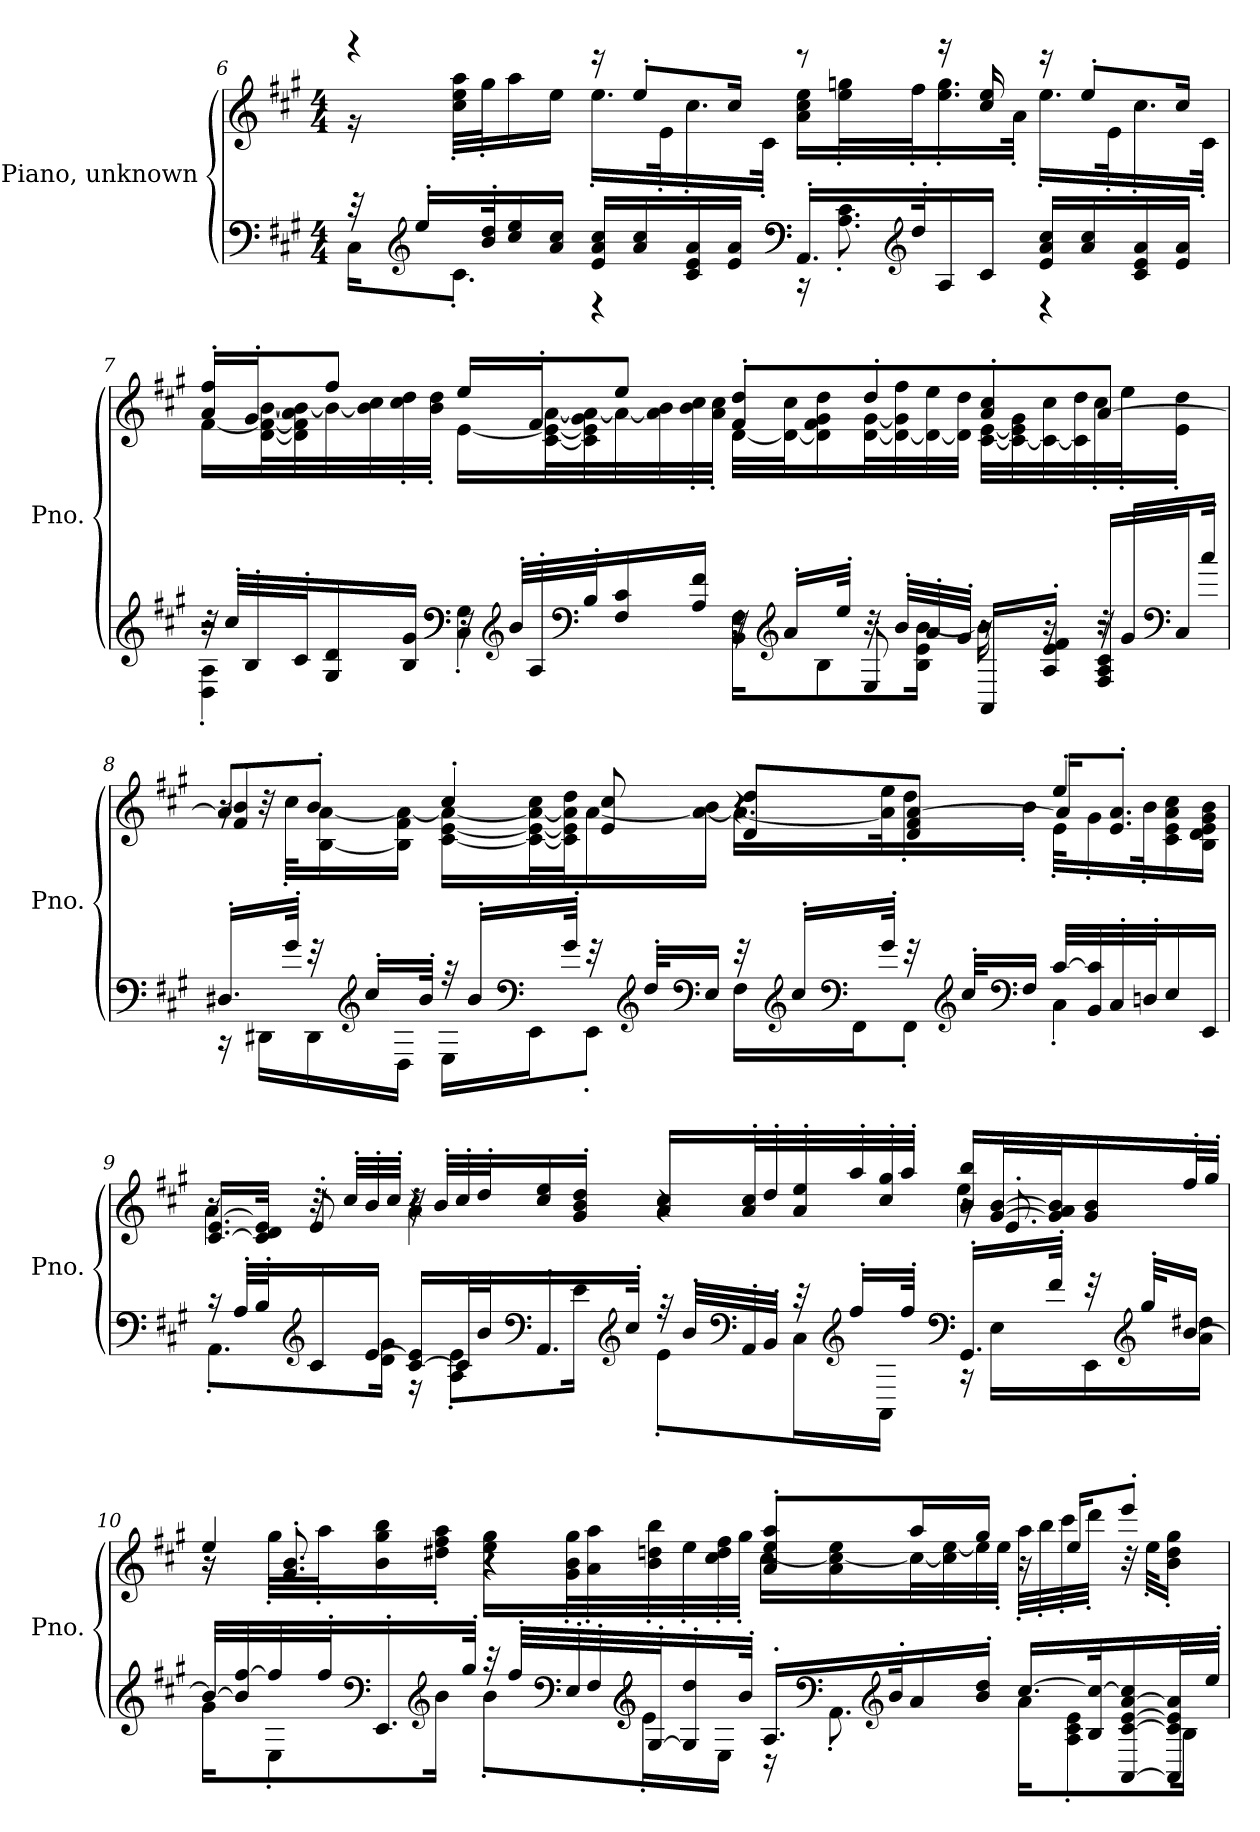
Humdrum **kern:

**kern	**kern
*part1	*part1
*staff2	*staff1
*I"Piano, unknown	*
*I'Pno.	*
!!LO:LB:g=z
*clefF4	*clefG2
*k[f#c#g#]	*k[f#c#g#]
*M4/4	*M4/4
=6	=6
*^	*^
32r	16C#\KL	4r	16r
*clefG2	*	*	*
16ee'/LL	.	.	.
.	8.c#'\J	.	32cc#\' 32ee\' 32aa\'LLL
32b/' 32dd/'K	.	.	32gg#'\J
16cc#/ 16ee/	.	.	16aa\
16a/ 16cc#/JJ	.	.	16ee\JJ
16e/ 16a/ 16cc#/LL	4r	16r	16.ee'\LL
16a/ 16cc#/	.	8ee'/L	.
.	.	.	32e'\K
16c#/ 16e/ 16a/	.	.	16.cc#'\
16e/ 16a/JJ	.	16cc#/Jk	.
.	.	.	32c#'\JJk
*clefF4	*	*	*
16.AA'/LL	16r	8r	16a\ 16cc#\ 16ee\LL
.	8.A\' 8.c#\'	.	32ee\' 32ggn\'L
*clefG2	*	*	*
32dd'/K	.	.	32ff#'\J
16A/	.	16r	16.ee\' 16.gg\'
16c#/JJ	.	16cc#/ 16ee/	.
.	.	.	32a'\JJk
16e/ 16a/ 16cc#/LL	4r	16r	16.ee'\LL
16a/ 16cc#/	.	8ee'/L	.
.	.	.	32e'\K
16c#/ 16e/ 16a/	.	.	16.cc#'\
16e/ 16a/JJ	.	16cc#/Jk	.
.	.	.	32c#'\JJk
!!LO:PB:g=z	!!
=7	=7	=7	=7
*	*^	*	*
32r	4D\' 4A\'	2r	16a/' 16ff#/'LL	[16f#\LL
32cc#'/LLL	.	.	.	.
32B'/	.	.	16g#'/J	[32d\ 32f#\_ [32b\L
32c#'/J	.	.	.	32d\] 32f#\] 32a\ 32b\_
16G#/ 16d/	.	.	8ff#/J	32b\_
.	.	.	.	32b\] 32cc#\
16B/ 16g#/JJ	.	.	.	32cc#\' 32dd\'
.	.	.	.	32b\' 32dd\'JJJ
*clefF4	*	*	*	*
32r	4C#\' 4G#\'	.	16ee/LL	[16e\LL
*clefG2	*	*	*	*
32b'/LLL	.	.	.	.
32A'/	.	.	16f#'/J	[32c#\ 32e\_ [32a\L
*clefF4	*	*	*	*
32B'/J	.	.	.	32c#\] 32e\] 32g#\ 32a\_
16F#/ 16c#/	.	.	8ee/J	32a\_
.	.	.	.	32a\] 32b\
16A/ 16f#/JJ	.	.	.	32b\' 32cc#\'
.	.	.	.	32a\' 32cc#\'JJJ
32r	16BB\ 16F#\KL	8r	8f#/' 8dd/'L	[32d\LLL
*clefG2	*	*	*	*
16a'/LL	.	.	.	32d\_ 32cc#\J
.	8B\	.	.	16d\] 16f#\ 16g#\ 16dd\
32ee'/JJk	.	.	.	.
32r	.	8E'/	8dd'/	[32d\ [32g#\L
32b'/LLL	.	.	.	32d\_ 32g#\] 32ff#\
32a'/	16B\ 16e\ [16b\Jk	.	.	32d\_ 32ee\
32g#'/JJJ	.	.	.	32d\] 32dd\JJJ
16AA/LL	16b\]	8r	8a/' 8cc#/'	[32c#\ [32e\LLL
.	.	.	.	32c#\_ 32e\] 32g#\
16A/' 16e/' 16f#/'JJ	16r	.	.	32c#\_ 32cc#\
.	.	.	.	32c#\] 32dd\
32r	8r	16F#/ 16A/ 16c#/LL	[8a/J	32cc#'\
16g#'/LL	.	.	.	32ee'\J
*clefF4	*	*	*	*
.	.	16C#/JJ	.	16e\' 16dd\'JJ
32cc#'/JJk	.	.	.	.
*	*v	*v	*	*
!!LO:LB:g=z
=8	=8	=8	=8
*	*	*	*^
16.D#X'/LL	16r	8a/L]	16r	4f#/' 4b/'
.	16DD#X\LL	.	32r	.
32g#'/JJk	.	.	32cc#'\KLL	.
32r	16DD#\	8b'/J	[16B\ [16a\	.
*clefG2	*	*	*	*
16cc#'/LL	.	.	.	.
.	16D#\JJ	.	16B\] 16f#\ 16a\_JJ	.
32b'/JJk	.	.	.	.
32r	16E\LL	4cc#'/	[16c#\ [16e\ 16a\_LL	8r
16b'/LL	.	.	.	.
*clefF4	*	*	*	*
.	16EE\J	.	32c#\_ 32e\_ 32a\_ 32cc#\L	.
32g#'/JJk	.	.	32c#\] 32e\] 32a\] 32dd\J	.
32r	8EE'\J	.	[16a\	8e/ 8cc#/
*clefG2	*	*	*	*
32dd'/KLL	.	.	.	.
*clefF4	*	*	*	*
16E/JJ	.	.	16a\_ 16b\JJ	.
32r	16F#\LL	4r	16.a\LL_	8d/ 8dd/L
*clefG2	*	*	*	*
16cc#'/LL	.	.	.	.
*clefF4	*	*	*	*
.	16FF#\J	.	.	.
32g#'/JJk	.	.	32a\] 32ee\K	.
32r	8FF#'\J	.	16dd'\	8d/ 8f#/ [8a/J
*clefG2	*	*	*	*
32cc#'/KLL	.	.	.	.
*clefF4	*	*	*	*
16F#/JJ	.	.	16b'\JJ	.
[32c#/LLL	4C#'\	4ee'/	32e'\KLL	16a/KL]
32BB/ 32c#/]	.	.	16g#'\	.
32C#'/	.	.	.	8.e/' 8.a/'J
32Dn'/J	.	.	32b'\K	.
16E/	.	.	16c#\ 16e\ 16a\ 16cc#\	.
16EE/JJ	.	.	16B\ 16d\ 16e\ 16g#\ 16b\JJ	.
!!LO:LB:g=z	!!	!!
=9	=9	=9	=9	=9
16r	8.AA'\L	[16.c#/ [16.e/LL	4a\	8r
32A'/LLL	.	.	.	.
32B'/J	.	32c#/] 32d/ 32e/]JJk	.	.
*clefG2	*	*	*	*
16c#/	.	32r	.	8e'/
.	.	32cc#'/LLL	.	.
[16e/JJ	16d\ 16g#\Jk	32b'/	.	.
.	.	32cc#'/JJJ	.	.
[16c#/ 16e/]LL	16r	32r	4a\	4r
.	.	32b'/LLL	.	.
32c#/L]	8A\' 8e\'L	32cc#'/	.	.
32b'/J	.	32dd'/J	.	.
*clefF4	*	*	*	*
16.AA'/	.	16cc#/ 16ee/	.	.
.	16e\Jk	16g#/' 16b/' 16dd/'JJ	.	.
*clefG2	*	*	*	*
32cc#'/JJk	.	.	.	.
32r	8e'\L	16a/ 16cc#/LL	4r	4r
32b'/LLL	.	.	.	.
*clefF4	*	*	*	*
32AA'/	.	32a/' 32cc#/'L	.	.
32BB'/JJJ	.	32dd'/	.	.
32r	16C#\L	32a/' 32ee/'	.	.
*clefG2	*	*	*	*
16ff#'/LL	.	32aa'/	.	.
.	16AA\JJ	32cc#/' 32gg#/'	.	.
32ff#'/JJk	.	32aa'/JJJ	.	.
*clefF4	*	*	*	*
16.GG#'/LL	16r	16b/ 16bb/LL	4ee\	16r
.	16E\LL	[32g#/ [32b/L	.	8.e'/
32f#'/JJk	.	32g#/] 32a/ 32b/]J	.	.
32r	16EE\	16g#/ 16b/	.	.
*clefG2	*	*	*	*
32gg#'/KLL	.	.	.	.
[16b/JJ	16a\ 16dd#X\JJ	32ff#'/L	.	.
.	.	32gg#'/JJJ	.	.
!!LO:LB:g=z	!!	!!
=10	=10	=10	=10	=10
32b/LLL_	16g#\KL	4ee/	16r	16r
32b/] [32ff#/	.	.	.	.
32ff#/]	8E'\	.	32gg#'\LLL	8.g#/' 8.b/'
32ff#'/J	.	.	32aa'\J	.
*clefF4	*	*	*	*
16.EE'/	.	.	16b\ 16gg#\ 16bb\	.
*clefG2	*	*	*	*
.	16b\Jk	.	16dd#X\' 16ff#\' 16aa\'JJ	.
32gg#'/JJk	.	.	.	.
32r	8b'\L	4r	16ee\ 16gg#\LL	4r
32ff#'/LLL	.	.	.	.
*clefF4	*	*	*	*
32E'/	.	.	32g#\' 32b\' 32gg#\'L	.
32F#'/	.	.	32a\' 32aa\'	.
*clefG2	*	*	*	*
[32G#'/J	16e'\L	.	32b\' 32ddn\' 32bb\'	.
16G#/]' 16dd/'	.	.	32ee'\	.
.	16E\JJ	.	32cc#\' 32dd\' 32ff#\'	.
32b'/JJk	.	.	32gg#'\JJJ	.
16.A'/LL	16r	8a/' 8ee/' 8aa/'L	[16cc#\LL	2r
*clefF4	*	*	*	*
.	8.AA'\	.	16a\ 16cc#\_ 16ee\	.
*clefG2	*	*	*	*
32b'/K	.	.	.	.
16a/	.	16aa/L	32cc#\L_	.
.	.	.	32cc#\] [32ee\	.
16b/' 16dd/'JJ	.	16gg#/JJ	32ee\]	.
.	.	.	32ee'\JJJ	.
[16.cc#/LL	16a\KL	16r	32aa'\LLL	.
.	.	.	32bb'\	.
.	8A\' 8c#\' 8e\'	16ee/KL	32ccc#'\	.
32B/ 32cc#/_K	.	.	32ddd'\JJJ	.
[16AA/ [16c#/ [16e/ [16a/ 16cc#/]	.	8eee'/J	32r	.
.	.	.	32ee'\KLL	.
32AA/] 32c#/] 32e/] 32a/]L	16B\Jk	.	16b\' 16dd\' 16gg#\'JJ	.
32ee'/JJJ	.	.	.	.
*v	*v	*	*	*
*	*v	*v	*v
=	=
*-	*-
